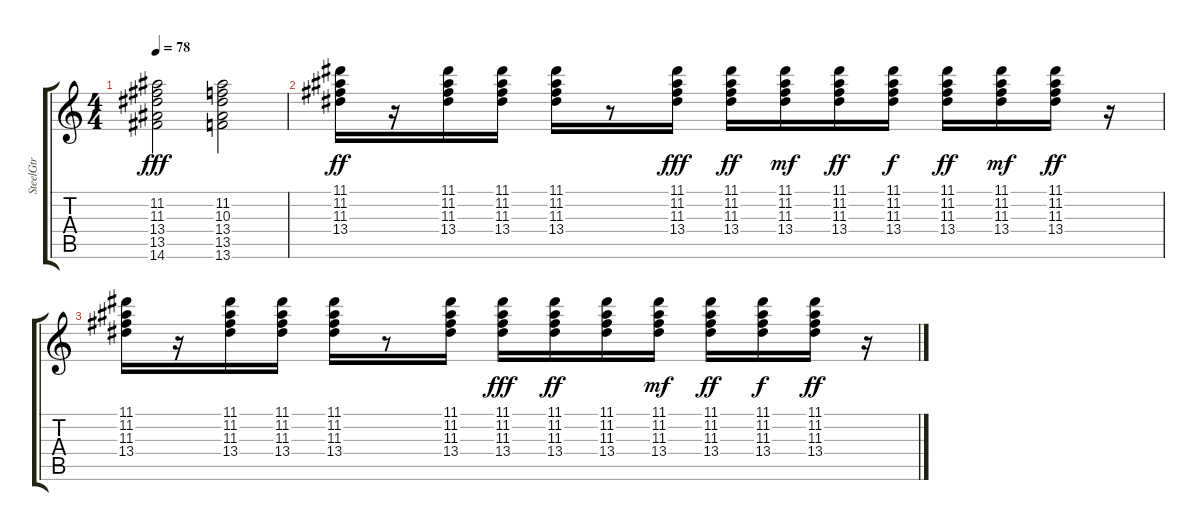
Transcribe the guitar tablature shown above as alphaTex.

\track ("SteelGtr" "SteelGtr") {instrument acousticguitarsteel}
\staff {score tabs}
\tuning (E4 B3 G3 D3 A2 E2) {hide}
\ts (4 4)
\tempo 78
\clef g2
\ks c
(11.2 11.3 13.4 13.5 14.6).2{dy fff} (11.2 10.3 13.4 13.5 13.6).2 |
(11.1 11.2 11.3 13.4).16{dy ff volume 12 balance 3} r.16 (11.1 11.2 11.3 13.4).16{balance 3} (11.1 11.2 11.3 13.4).16 (11.1 11.2 11.3 13.4).16 r.8 (11.1 11.2 11.3 13.4).16{dy fff balance 3} (11.1 11.2 11.3 13.4).16{dy ff} (11.1 11.2 11.3 13.4).16{dy mf} (11.1 11.2 11.3 13.4).16{dy ff} (11.1 11.2 11.3 13.4).16{dy f} (11.1 11.2 11.3 13.4).16{dy ff} (11.1 11.2 11.3 13.4).16{dy mf} (11.1 11.2 11.3 13.4).16{dy ff} r.16 |
(11.1 11.2 11.3 13.4).16 r.16 (11.1 11.2 11.3 13.4).16 (11.1 11.2 11.3 13.4).16 (11.1 11.2 11.3 13.4).16 r.8 (11.1 11.2 11.3 13.4).16 (11.1 11.2 11.3 13.4).16{dy fff} (11.1 11.2 11.3 13.4).16{dy ff} (11.1 11.2 11.3 13.4).16 (11.1 11.2 11.3 13.4).16{dy mf} (11.1 11.2 11.3 13.4).16{dy ff} (11.1 11.2 11.3 13.4).16{dy f} (11.1 11.2 11.3 13.4).16{dy ff} r.16
